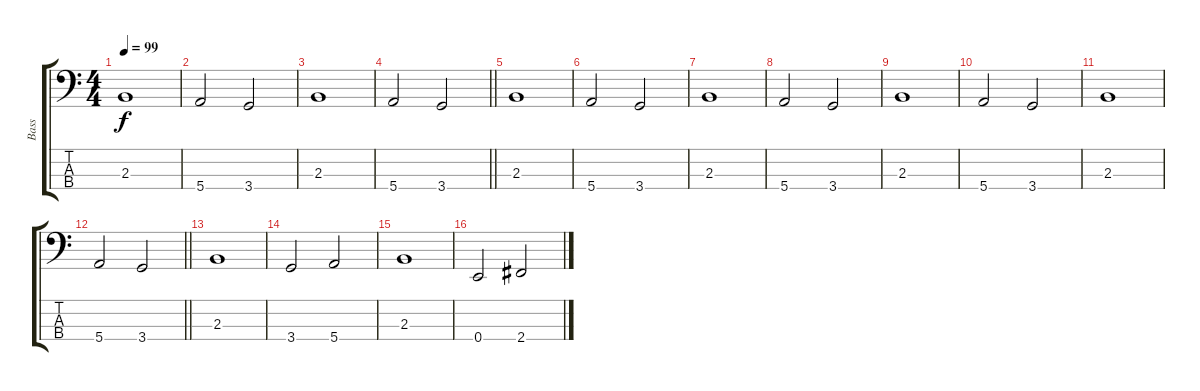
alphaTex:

\track ("Bass" "Bass") {instrument electricbassfinger}
\staff {score tabs}
\tuning (G2 D2 A1 E1) {hide}
\ts (4 4)
\tempo 99
\clef f4
\ks c
2.3.1{dy f} |
5.4.2 3.4.2 |
2.3.1 |
\barLineRight lightlight
5.4.2 3.4.2 |
2.3.1 |
5.4.2 3.4.2 |
2.3.1 |
5.4.2 3.4.2 |
2.3.1 |
5.4.2 3.4.2 |
2.3.1 |
\barLineRight lightlight
5.4.2 3.4.2 |
2.3.1 |
3.4.2 5.4.2 |
2.3.1 |
0.4.2 2.4.2
